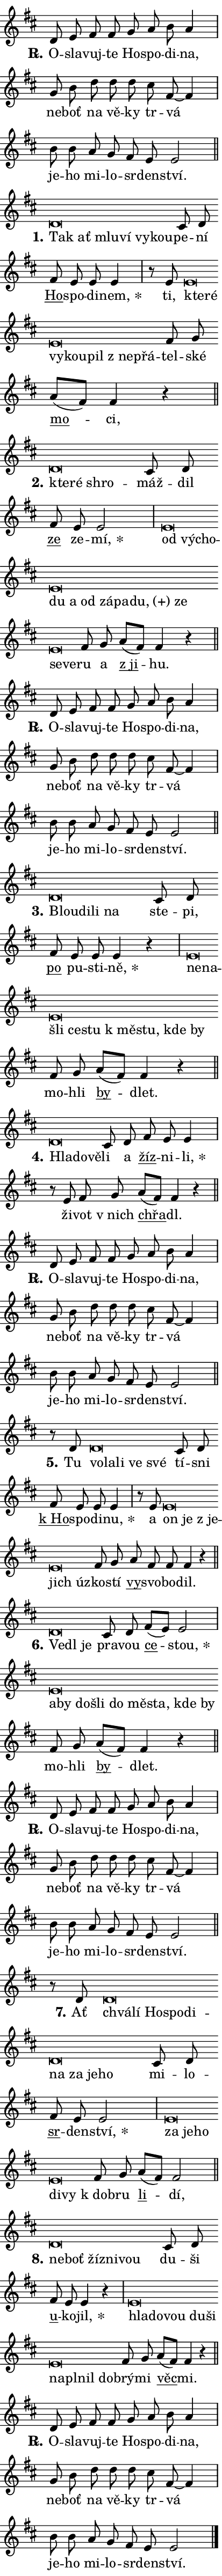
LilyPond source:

\version "2.24.0"
\header { tagline = "" }
\paper {
  indent = 0\cm
  top-margin = 0\cm
  right-margin = 0.13\cm % to fit lyric hyphens
  bottom-margin = 0\cm
  left-margin = 0\cm
  paper-width = 7\cm
  page-breaking = #ly:one-page-breaking
  system-system-spacing.basic-distance = #11
  score-system-spacing.basic-distance = #11
  ragged-last = ##f
}


%% Author: Thomas Morley
%% https://lists.gnu.org/archive/html/lilypond-user/2020-05/msg00002.html
#(define (line-position grob)
"Returns position of @var[grob} in current system:
   @code{'start}, if at first time-step
   @code{'end}, if at last time-step
   @code{'middle} otherwise
"
  (let* ((col (ly:item-get-column grob))
         (ln (ly:grob-object col 'left-neighbor))
         (rn (ly:grob-object col 'right-neighbor))
         (col-to-check-left (if (ly:grob? ln) ln col))
         (col-to-check-right (if (ly:grob? rn) rn col))
         (break-dir-left
           (and
             (ly:grob-property col-to-check-left 'non-musical #f)
             (ly:item-break-dir col-to-check-left)))
         (break-dir-right
           (and
             (ly:grob-property col-to-check-right 'non-musical #f)
             (ly:item-break-dir col-to-check-right))))
        (cond ((eqv? 1 break-dir-left) 'start)
              ((eqv? -1 break-dir-right) 'end)
              (else 'middle))))

#(define (tranparent-at-line-position vctor)
  (lambda (grob)
  "Relying on @code{line-position} select the relevant enry from @var{vctor}.
Used to determine transparency,"
    (case (line-position grob)
      ((end) (not (vector-ref vctor 0)))
      ((middle) (not (vector-ref vctor 1)))
      ((start) (not (vector-ref vctor 2))))))

noteHeadBreakVisibility =
#(define-music-function (break-visibility)(vector?)
"Makes @code{NoteHead}s transparent relying on @var{break-visibility}"
#{
  \override NoteHead.transparent =
    #(tranparent-at-line-position break-visibility)
#})

#(define delete-ledgers-for-transparent-note-heads
  (lambda (grob)
    "Reads whether a @code{NoteHead} is transparent.
If so this @code{NoteHead} is removed from @code{'note-heads} from
@var{grob}, which is supposed to be @code{LedgerLineSpanner}.
As a result ledgers are not printed for this @code{NoteHead}"
    (let* ((nhds-array (ly:grob-object grob 'note-heads))
           (nhds-list
             (if (ly:grob-array? nhds-array)
                 (ly:grob-array->list nhds-array)
                 '()))
           ;; Relies on the transparent-property being done before
           ;; Staff.LedgerLineSpanner.after-line-breaking is executed.
           ;; This is fragile ...
           (to-keep
             (remove
               (lambda (nhd)
                 (ly:grob-property nhd 'transparent #f))
               nhds-list)))
      ;; TODO find a better method to iterate over grob-arrays, similiar
      ;; to filter/remove etc for lists
      ;; For now rebuilt from scratch
      (set! (ly:grob-object grob 'note-heads)  '())
      (for-each
        (lambda (nhd)
          (ly:pointer-group-interface::add-grob grob 'note-heads nhd))
        to-keep))))

squashNotes = {
  \override NoteHead.X-extent = #'(-0.2 . 0.2)
  \override NoteHead.Y-extent = #'(-0.75 . 0)
  \override NoteHead.stencil =
    #(lambda (grob)
       (let ((pos (ly:grob-property grob 'staff-position)))
         (begin
           (if (< pos -7) (display "ERROR: Lower brevis then expected\n") (display "OK: Expected brevis position\n"))
           (if (<= pos -6) ly:text-interface::print ly:note-head::print))))
}
unSquashNotes = {
  \revert NoteHead.X-extent
  \revert NoteHead.Y-extent
  \revert NoteHead.stencil
}

hideNotes = \noteHeadBreakVisibility #begin-of-line-visible
unHideNotes = \noteHeadBreakVisibility #all-visible

% work-around for resetting accidentals
% https://lilypond.org/doc/v2.23/Documentation/notation/displaying-rhythms#unmetered-music
cadenzaMeasure = {
  \cadenzaOff
  \partial 1024 s1024
  \cadenzaOn
}

#(define-markup-command (accent layout props text) (markup?)
  "Underline accented syllable"
  (interpret-markup layout props
    #{\markup \override #'(offset . 4.3) \underline { #text }#}))

responsum = \markup \concat {
  "R" \hspace #-1.05 \path #0.1 #'((moveto 0 0.07) (lineto 0.9 0.8)) \hspace #0.05 "."
}

spaceSize = #0.6828661417322834 % exact space size for TeX Gyre Schola

\layout {
  \context {
    \Staff
    \remove "Time_signature_engraver"
    \override LedgerLineSpanner.after-line-breaking = #delete-ledgers-for-transparent-note-heads
  }
  \context {
    \Lyrics {
      \override LyricSpace.minimum-distance = \spaceSize
      \override LyricText.font-name = #"TeX Gyre Schola"
      \override LyricText.font-size = 1
      \override StanzaNumber.font-name = #"TeX Gyre Schola Bold"
      \override StanzaNumber.font-size = 1
    }
  }
  \context {
    \Score 
    \override NoteHead.text =
      #(lambda (grob) 
        (let ((pos (ly:grob-property grob 'staff-position)))
          #{\markup {
            \combine
              \halign #-0.55 \raise #(if (= pos -6) 0 0.5) \override #'(thickness . 2) \draw-line #'(3.2 . 0)
              \musicglyph "noteheads.sM1"
          }#}))
  }
}

% magnetic-lyrics.ily
%
%   written by
%     Jean Abou Samra <jean@abou-samra.fr>
%     Werner Lemberg <wl@gnu.org>
%
%   adapted by
%     Jiri Hon <jiri.hon@gmail.com>
%
% Version 2022-Apr-15

% https://www.mail-archive.com/lilypond-user@gnu.org/msg149350.html

#(define (Left_hyphen_pointer_engraver context)
   "Collect syllable-hyphen-syllable occurrences in lyrics and store
them in properties.  This engraver only looks to the left.  For
example, if the lyrics input is @code{foo -- bar}, it does the
following.

@itemize @bullet
@item
Set the @code{text} property of the @code{LyricHyphen} grob between
@q{foo} and @q{bar} to @code{foo}.

@item
Set the @code{left-hyphen} property of the @code{LyricText} grob with
text @q{foo} to the @code{LyricHyphen} grob between @q{foo} and
@q{bar}.
@end itemize

Use this auxiliary engraver in combination with the
@code{lyric-@/text::@/apply-@/magnetic-@/offset!} hook."
   (let ((hyphen #f)
         (text #f))
     (make-engraver
      (acknowledgers
       ((lyric-syllable-interface engraver grob source-engraver)
        (set! text grob)))
      (end-acknowledgers
       ((lyric-hyphen-interface engraver grob source-engraver)
        ;(when (not (grob::has-interface grob 'lyric-space-interface))
          (set! hyphen grob)));)
      ((stop-translation-timestep engraver)
       (when (and text hyphen)
         (ly:grob-set-object! text 'left-hyphen hyphen))
       (set! text #f)
       (set! hyphen #f)))))

#(define (lyric-text::apply-magnetic-offset! grob)
   "If the space between two syllables is less than the value in
property @code{LyricText@/.details@/.squash-threshold}, move the right
syllable to the left so that it gets concatenated with the left
syllable.

Use this function as a hook for
@code{LyricText@/.after-@/line-@/breaking} if the
@code{Left_@/hyphen_@/pointer_@/engraver} is active."
   (let ((hyphen (ly:grob-object grob 'left-hyphen #f)))
     (when hyphen
       (let ((left-text (ly:spanner-bound hyphen LEFT)))
         (when (grob::has-interface left-text 'lyric-syllable-interface)
           (let* ((common (ly:grob-common-refpoint grob left-text X))
                  (this-x-ext (ly:grob-extent grob common X))
                  (left-x-ext
                   (begin
                     ;; Trigger magnetism for left-text.
                     (ly:grob-property left-text 'after-line-breaking)
                     (ly:grob-extent left-text common X)))
                  ;; `delta` is the gap width between two syllables.
                  (delta (- (interval-start this-x-ext)
                            (interval-end left-x-ext)))
                  (details (ly:grob-property grob 'details))
                  (threshold (assoc-get 'squash-threshold details 0.2)))
             (when (< delta threshold)
               (let* (;; We have to manipulate the input text so that
                      ;; ligatures crossing syllable boundaries are not
                      ;; disabled.  For languages based on the Latin
                      ;; script this is essentially a beautification.
                      ;; However, for non-Western scripts it can be a
                      ;; necessity.
                      (lt (ly:grob-property left-text 'text))
                      (rt (ly:grob-property grob 'text))
                      (is-space (grob::has-interface hyphen 'lyric-space-interface))
                      (space (if is-space " " ""))
                      (extra-delta (if is-space spaceSize 0))
                      ;; Append new syllable.
                      (ltrt-space (if (and (string? lt) (string? rt))
                                (string-append lt space rt)
                                (make-concat-markup (list lt space rt))))
                      ;; Right-align `ltrt` to the right side.
                      (ltrt-space-markup (grob-interpret-markup
                               grob
                               (make-translate-markup
                                (cons (interval-length this-x-ext) 0)
                                (make-right-align-markup ltrt-space)))))
                 (begin
                   ;; Don't print `left-text`.
                   (ly:grob-set-property! left-text 'stencil #f)
                   ;; Set text and stencil (which holds all collected
                   ;; syllables so far) and shift it to the left.
                   (ly:grob-set-property! grob 'text ltrt-space)
                   (ly:grob-set-property! grob 'stencil ltrt-space-markup)
                   (ly:grob-translate-axis! grob (- (- delta extra-delta)) X))))))))))


#(define (lyric-hyphen::displace-bounds-first grob)
   ;; Make very sure this callback isn't triggered too early.
   (let ((left (ly:spanner-bound grob LEFT))
         (right (ly:spanner-bound grob RIGHT)))
     (ly:grob-property left 'after-line-breaking)
     (ly:grob-property right 'after-line-breaking)
     (ly:lyric-hyphen::print grob)))

squashThreshold = #0.4

\layout {
  \context {
    \Lyrics
    \consists #Left_hyphen_pointer_engraver
    \override LyricText.after-line-breaking =
      #lyric-text::apply-magnetic-offset!
    \override LyricHyphen.stencil = #lyric-hyphen::displace-bounds-first
    \override LyricText.details.squash-threshold = \squashThreshold
    \override LyricHyphen.minimum-distance = 0
    \override LyricHyphen.minimum-length = \squashThreshold
  }
}

squashText = \override LyricText.details.squash-threshold = 9999
unSquashText = \override LyricText.details.squash-threshold = \squashThreshold

leftText = \override LyricText.self-alignment-X = #LEFT
unLeftText = \revert LyricText.self-alignment-X

starOffset = #(lambda (grob) 
                (let ((x_offset (ly:self-alignment-interface::aligned-on-x-parent grob)))
                  (if (= x_offset 0) 0 (+ x_offset 1.2))))

star = #(define-music-function (syllable)(string?)
"Append star separator at the end of a syllable"
#{
  \once \override LyricText.X-offset = #starOffset
  \lyricmode { \markup {
    #syllable
    \override #'((font-name . "TeX Gyre Schola Bold")) \hspace #0.2 \lower #0.65 \larger "*"
  } }
#})

starAccent = #(define-music-function (syllable)(string?)
"Append star separator at the end of a syllable and make accent"
#{
  \once \override LyricText.X-offset = #starOffset
  \lyricmode { \markup {
    \accent #syllable
    \override #'((font-name . "TeX Gyre Schola Bold")) \hspace #0.2 \lower #0.65 \larger "*"
  } }
#})

breath = #(define-music-function (syllable)(string?)
"Append breathing indicator at the end of a syllable"
#{
  \lyricmode { \markup { #syllable "+" } }
#})

optionalBreath = #(define-music-function (syllable)(string?)
"Append optional breathing indicator at the end of a syllable"
#{
  \lyricmode { \markup { #syllable "(+)" } }
#})


\score {
    <<
        \new Voice = "melody" { \cadenzaOn \key d \major \relative { d'8 e fis fis g a b a4 \cadenzaMeasure \bar "|" g8 b d d d \bar "" cis fis,~ fis4 \cadenzaMeasure \bar "|" b8 b a g fis e e2 \cadenzaMeasure \bar "||" \break } }
        \new Lyrics \lyricsto "melody" { \lyricmode { \set stanza = \responsum
O -- sla -- vuj -- te Ho -- spo -- di -- na, ne -- boť na vě -- ky tr -- vá je -- ho mi -- lo -- sr -- den -- ství. } }
    >>
    \layout {}
}

\score {
    <<
        \new Voice = "melody" { \cadenzaOn \key d \major \relative { \squashNotes d'\breve*1/16 \hideNotes \breve*1/16 \bar "" \breve*1/16 \bar "" \breve*1/16 \bar "" \breve*1/16 \breve*1/16 \bar "" \unHideNotes \unSquashNotes cis8 d \bar "" fis e e e4 \cadenzaMeasure \bar "|" r8 e8 \squashNotes e\breve*1/16 \hideNotes \breve*1/16 \bar "" \breve*1/16 \bar "" \breve*1/16 \bar "" \breve*1/16 \bar "" \breve*1/16 \breve*1/16 \bar "" \unHideNotes \unSquashNotes fis8 g \bar "" a[( fis)] fis4 r \cadenzaMeasure \bar "||" \break } }
        \new Lyrics \lyricsto "melody" { \lyricmode { \set stanza = "1."
\leftText Tak \squashText ať mlu -- ví vy -- kou -- \unLeftText \unSquashText pe -- ní \markup \accent Ho -- spo -- di -- \star nem, ti, \leftText kte -- \squashText ré vy -- kou -- pil "z ne" -- přá -- \unLeftText \unSquashText tel -- ské \markup \accent mo -- ci, } }
    >>
    \layout {}
}

\score {
    <<
        \new Voice = "melody" { \cadenzaOn \key d \major \relative { \squashNotes d'\breve*1/16 \hideNotes \breve*1/16 \breve*1/16 \bar "" \unHideNotes \unSquashNotes cis8 d \bar "" fis e e2 \cadenzaMeasure \bar "|" \squashNotes e\breve*1/16 \hideNotes \breve*1/16 \bar "" \breve*1/16 \bar "" \breve*1/16 \bar "" \breve*1/16 \bar "" \breve*1/16 \bar "" \breve*1/16 \bar "" \breve*1/16 \bar "" \breve*1/16 \bar "" \breve*1/16 \bar "" \breve*1/16 \breve*1/16 \bar "" \unHideNotes \unSquashNotes fis8 g \bar "" a[( fis)] fis4 r \cadenzaMeasure \bar "||" \break } }
        \new Lyrics \lyricsto "melody" { \lyricmode { \set stanza = "2."
\leftText kte -- \squashText ré shro -- \unLeftText \unSquashText máž -- dil \markup \accent ze ze -- \star mí, \leftText od \squashText vý -- cho -- du a od zá -- pa -- \optionalBreath du, ze se -- ve -- \unLeftText \unSquashText ru a \markup \accent "z ji" -- hu. } }
    >>
    \layout {}
}

\score {
    <<
        \new Voice = "melody" { \cadenzaOn \key d \major \relative { d'8 e fis fis g a b a4 \cadenzaMeasure \bar "|" g8 b d d d \bar "" cis fis,~ fis4 \cadenzaMeasure \bar "|" b8 b a g fis e e2 \cadenzaMeasure \bar "||" \break } }
        \new Lyrics \lyricsto "melody" { \lyricmode { \set stanza = \responsum
O -- sla -- vuj -- te Ho -- spo -- di -- na, ne -- boť na vě -- ky tr -- vá je -- ho mi -- lo -- sr -- den -- ství. } }
    >>
    \layout {}
}

\score {
    <<
        \new Voice = "melody" { \cadenzaOn \key d \major \relative { \squashNotes d'\breve*1/16 \hideNotes \breve*1/16 \bar "" \breve*1/16 \breve*1/16 \bar "" \unHideNotes \unSquashNotes cis8 d \bar "" fis e e e4 r \cadenzaMeasure \bar "|" \squashNotes e\breve*1/16 \hideNotes \breve*1/16 \bar "" \breve*1/16 \bar "" \breve*1/16 \bar "" \breve*1/16 \bar "" \breve*1/16 \bar "" \breve*1/16 \bar "" \breve*1/16 \breve*1/16 \bar "" \unHideNotes \unSquashNotes fis8 g \bar "" a[( fis)] fis4 r \cadenzaMeasure \bar "||" \break } }
        \new Lyrics \lyricsto "melody" { \lyricmode { \set stanza = "3."
\leftText Blou -- \squashText di -- li na \unLeftText \unSquashText ste -- pi, \markup \accent po pu -- sti -- \star ně, \leftText ne -- \squashText na -- šli ce -- stu "k mě" -- stu, kde by \unLeftText \unSquashText mo -- hli \markup \accent by -- dlet. } }
    >>
    \layout {}
}

\score {
    <<
        \new Voice = "melody" { \cadenzaOn \key d \major \relative { \squashNotes d'\breve*1/16 \hideNotes \breve*1/16 \breve*1/16 \bar "" \unHideNotes \unSquashNotes cis8 d \bar "" fis e e4 \cadenzaMeasure \bar "|" r8 e8 fis8 g \bar "" a[( fis)] fis4 r \cadenzaMeasure \bar "||" \break } }
        \new Lyrics \lyricsto "melody" { \lyricmode { \set stanza = "4."
\leftText Hla -- \squashText do -- vě -- \unLeftText \unSquashText li a \markup \accent žíz -- ni -- \star li, ži -- vot "v nich" \markup \accent chřa -- dl. } }
    >>
    \layout {}
}

\score {
    <<
        \new Voice = "melody" { \cadenzaOn \key d \major \relative { d'8 e fis fis g a b a4 \cadenzaMeasure \bar "|" g8 b d d d \bar "" cis fis,~ fis4 \cadenzaMeasure \bar "|" b8 b a g fis e e2 \cadenzaMeasure \bar "||" \break } }
        \new Lyrics \lyricsto "melody" { \lyricmode { \set stanza = \responsum
O -- sla -- vuj -- te Ho -- spo -- di -- na, ne -- boť na vě -- ky tr -- vá je -- ho mi -- lo -- sr -- den -- ství. } }
    >>
    \layout {}
}

\score {
    <<
        \new Voice = "melody" { \cadenzaOn \key d \major \relative { r8 d'8 \squashNotes d\breve*1/16 \hideNotes \breve*1/16 \bar "" \breve*1/16 \bar "" \breve*1/16 \breve*1/16 \bar "" \unHideNotes \unSquashNotes cis8 d \bar "" fis e e e4 \cadenzaMeasure \bar "|" r8 e \squashNotes e\breve*1/16 \hideNotes \breve*1/16 \bar "" \breve*1/16 \bar "" \breve*1/16 \breve*1/16 \bar "" \unHideNotes \unSquashNotes fis8 g \bar "" a fis fis fis4 r \cadenzaMeasure \bar "||" \break } }
        \new Lyrics \lyricsto "melody" { \lyricmode { \set stanza = "5."
Tu \leftText vo -- \squashText la -- li ve své \unLeftText \unSquashText tí -- sni \markup \accent "k Ho" -- spo -- di -- \star nu, a \leftText on \squashText je "z je" -- jich úz -- \unLeftText \unSquashText ko -- stí \markup \accent vy -- svo -- bo -- dil. } }
    >>
    \layout {}
}

\score {
    <<
        \new Voice = "melody" { \cadenzaOn \key d \major \relative { \squashNotes d'\breve*1/16 \hideNotes \breve*1/16 \breve*1/16 \bar "" \unHideNotes \unSquashNotes cis8 d \bar "" fis[( e)] e2 \cadenzaMeasure \bar "|" \squashNotes e\breve*1/16 \hideNotes \breve*1/16 \bar "" \breve*1/16 \bar "" \breve*1/16 \bar "" \breve*1/16 \bar "" \breve*1/16 \bar "" \breve*1/16 \bar "" \breve*1/16 \breve*1/16 \bar "" \unHideNotes \unSquashNotes fis8 g \bar "" a[( fis)] fis4 r \cadenzaMeasure \bar "||" \break } }
        \new Lyrics \lyricsto "melody" { \lyricmode { \set stanza = "6."
\leftText Ve -- \squashText dl je \unLeftText \unSquashText pra -- vou \markup \accent ce -- \star stou, \leftText a -- \squashText by do -- šli do mě -- sta, kde by \unLeftText \unSquashText mo -- hli \markup \accent by -- dlet. } }
    >>
    \layout {}
}

\score {
    <<
        \new Voice = "melody" { \cadenzaOn \key d \major \relative { d'8 e fis fis g a b a4 \cadenzaMeasure \bar "|" g8 b d d d \bar "" cis fis,~ fis4 \cadenzaMeasure \bar "|" b8 b a g fis e e2 \cadenzaMeasure \bar "||" \break } }
        \new Lyrics \lyricsto "melody" { \lyricmode { \set stanza = \responsum
O -- sla -- vuj -- te Ho -- spo -- di -- na, ne -- boť na vě -- ky tr -- vá je -- ho mi -- lo -- sr -- den -- ství. } }
    >>
    \layout {}
}

\score {
    <<
        \new Voice = "melody" { \cadenzaOn \key d \major \relative { r8 d'8 \squashNotes d\breve*1/16 \hideNotes \breve*1/16 \bar "" \breve*1/16 \bar "" \breve*1/16 \bar "" \breve*1/16 \bar "" \breve*1/16 \bar "" \breve*1/16 \bar "" \breve*1/16 \breve*1/16 \bar "" \unHideNotes \unSquashNotes cis8 d \bar "" fis e e2 \cadenzaMeasure \bar "|" \squashNotes e\breve*1/16 \hideNotes \breve*1/16 \bar "" \breve*1/16 \bar "" \breve*1/16 \breve*1/16 \bar "" \unHideNotes \unSquashNotes fis8 g \bar "" a[( fis)] fis2 \cadenzaMeasure \bar "||" \break } }
        \new Lyrics \lyricsto "melody" { \lyricmode { \set stanza = "7."
Ať \leftText chvá -- \squashText lí Ho -- spo -- di -- na za je -- ho \unLeftText \unSquashText mi -- lo -- \markup \accent sr -- den -- \star ství, \leftText za \squashText je -- ho di -- vy \unLeftText \unSquashText "k dob" -- ru \markup \accent li -- dí, } }
    >>
    \layout {}
}

\score {
    <<
        \new Voice = "melody" { \cadenzaOn \key d \major \relative { \squashNotes d'\breve*1/16 \hideNotes \breve*1/16 \bar "" \breve*1/16 \bar "" \breve*1/16 \breve*1/16 \bar "" \unHideNotes \unSquashNotes cis8 d \bar "" fis e e4 r \cadenzaMeasure \bar "|" \squashNotes e\breve*1/16 \hideNotes \breve*1/16 \bar "" \breve*1/16 \bar "" \breve*1/16 \bar "" \breve*1/16 \bar "" \breve*1/16 \bar "" \breve*1/16 \bar "" \breve*1/16 \breve*1/16 \bar "" \unHideNotes \unSquashNotes fis8 g \bar "" a[( fis)] fis4 r \cadenzaMeasure \bar "||" \break } }
        \new Lyrics \lyricsto "melody" { \lyricmode { \set stanza = "8."
\leftText ne -- \squashText boť žíz -- ni -- vou \unLeftText \unSquashText du -- ši \markup \accent u -- ko -- \star jil, \leftText hla -- \squashText do -- vou du -- ši na -- pl -- nil do -- \unLeftText \unSquashText brý -- mi \markup \accent věc -- mi. } }
    >>
    \layout {}
}

\score {
    <<
        \new Voice = "melody" { \cadenzaOn \key d \major \relative { d'8 e fis fis g a b a4 \cadenzaMeasure \bar "|" g8 b d d d \bar "" cis fis,~ fis4 \cadenzaMeasure \bar "|" b8 b a g fis e e2 \cadenzaMeasure \bar "||" \break } \bar "|." }
        \new Lyrics \lyricsto "melody" { \lyricmode { \set stanza = \responsum
O -- sla -- vuj -- te Ho -- spo -- di -- na, ne -- boť na vě -- ky tr -- vá je -- ho mi -- lo -- sr -- den -- ství. } }
    >>
    \layout {}
}
